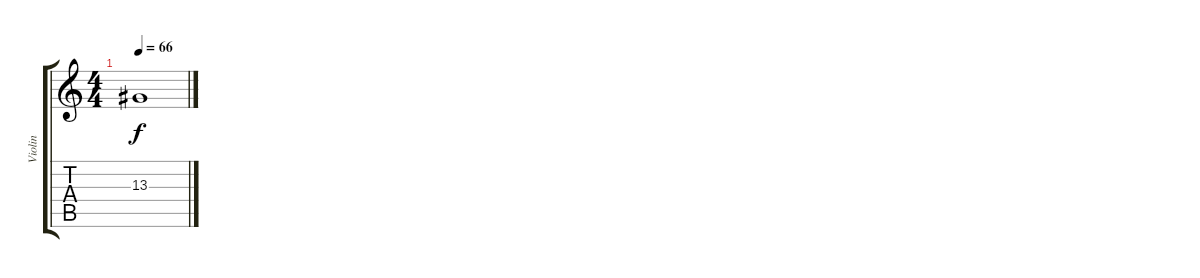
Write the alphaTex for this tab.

\track ("Violin" "Violin") {instrument violin}
\staff {score tabs}
\tuning (E4 B3 G3 D3 A2 E2) {hide}
\ts (4 4)
\tempo 66
\clef g2
\ks c
13.3{t}.1{dy f}
